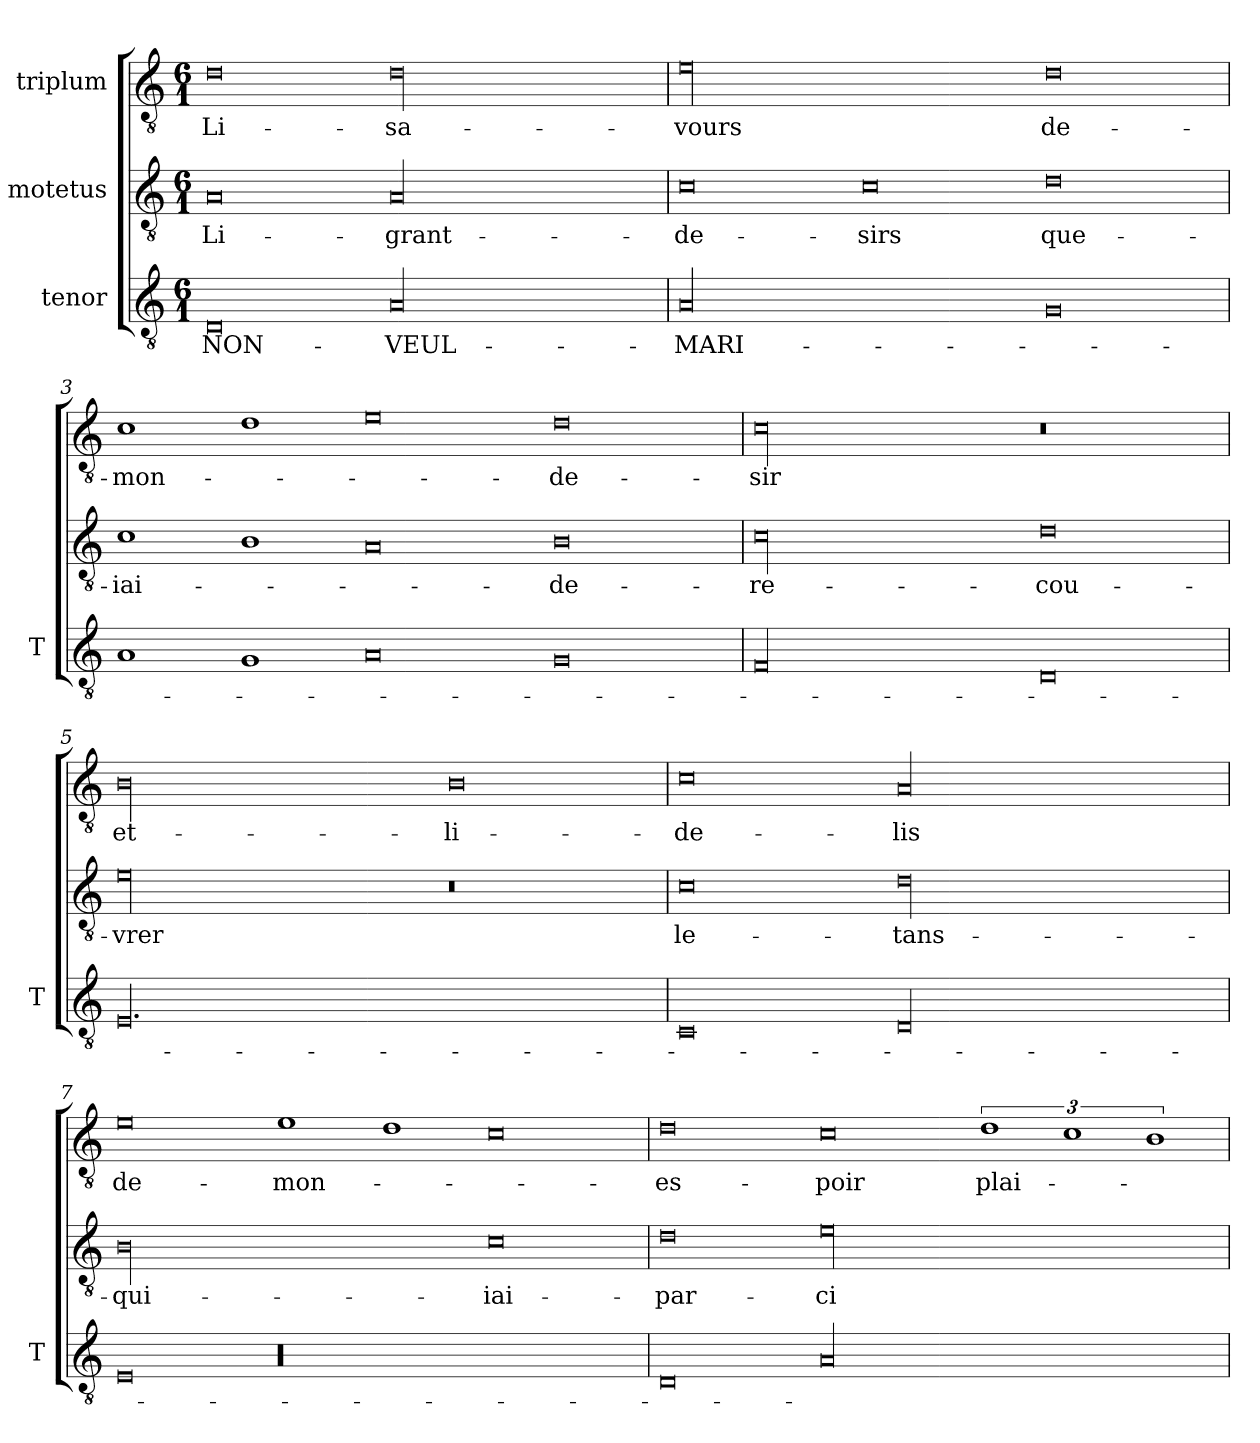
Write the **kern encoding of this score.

**kern	**text	**kern	**text	**kern	**text
*part3	*part3	*part2	*part2	*part1	*part1
*staff3	*staff3	*staff2	*staff2	*staff1	*staff1
*I"tenor	*	*I"motetus	*	*I"triplum	*
*I'T	*	*	*	*	*
*clefGv2	*	*clefGv2	*	*clefGv2	*
*k[]	*	*k[]	*	*k[]	*
*C:	*	*C:	*	*C:	*
*M6/1	*	*M6/1	*	*M6/1	*
=1	=1	=1	=1	=1	=1
0D/	NON-	0A/	Li-	0d\	Li-
00A/	VEUL-	00A/	grant-	00d\	sa-
=2	=2	=2	=2	=2	=2
00A/	MARI-	0c\	de-	00e\	-vours
.	.	0c\	-sirs	.	.
0G/	.	0d\	que-	0d\	de-
=3	=3	=3	=3	=3	=3
1A/	.	1c\	iai-	1c\	mon-
1G/	.	1B\	.	1d\	.
0A/	.	0A/	.	0e\	.
0G/	.	0B\	de-	0d\	de-
=4	=4	=4	=4	=4	=4
00F/	.	00c\	re-	00c\	-sir
0D/	.	0d\	-cou-	0r	.
=5	=5	=5	=5	=5	=5
00.E/	.	00e\	-vrer	00B\	et-
.	.	0r	.	0B\	li-
=6	=6	=6	=6	=6	=6
0C/	.	0c\	le-	0c\	de-
00D/	.	00d\	tans-	00A/	-lis
=7	=7	=7	=7	=7	=7
0E/	.	00B\	qui-	0e\	de-
00r	.	.	.	1e\	mon-
.	.	.	.	1d\	.
.	.	0c\	iai-	0c\	.
=8	=8	=8	=8	=8	=8
0D/	.	0d\	par-	0d\	es-
00A/	.	00e\	ci-	0c\	-poir
.	.	.	.	3%2d\	plai-
.	.	.	.	3%2c\	.
.	.	.	.	3%2B\	.
=	=	=	=	=	=
*-	*-	*-	*-	*-	*-
